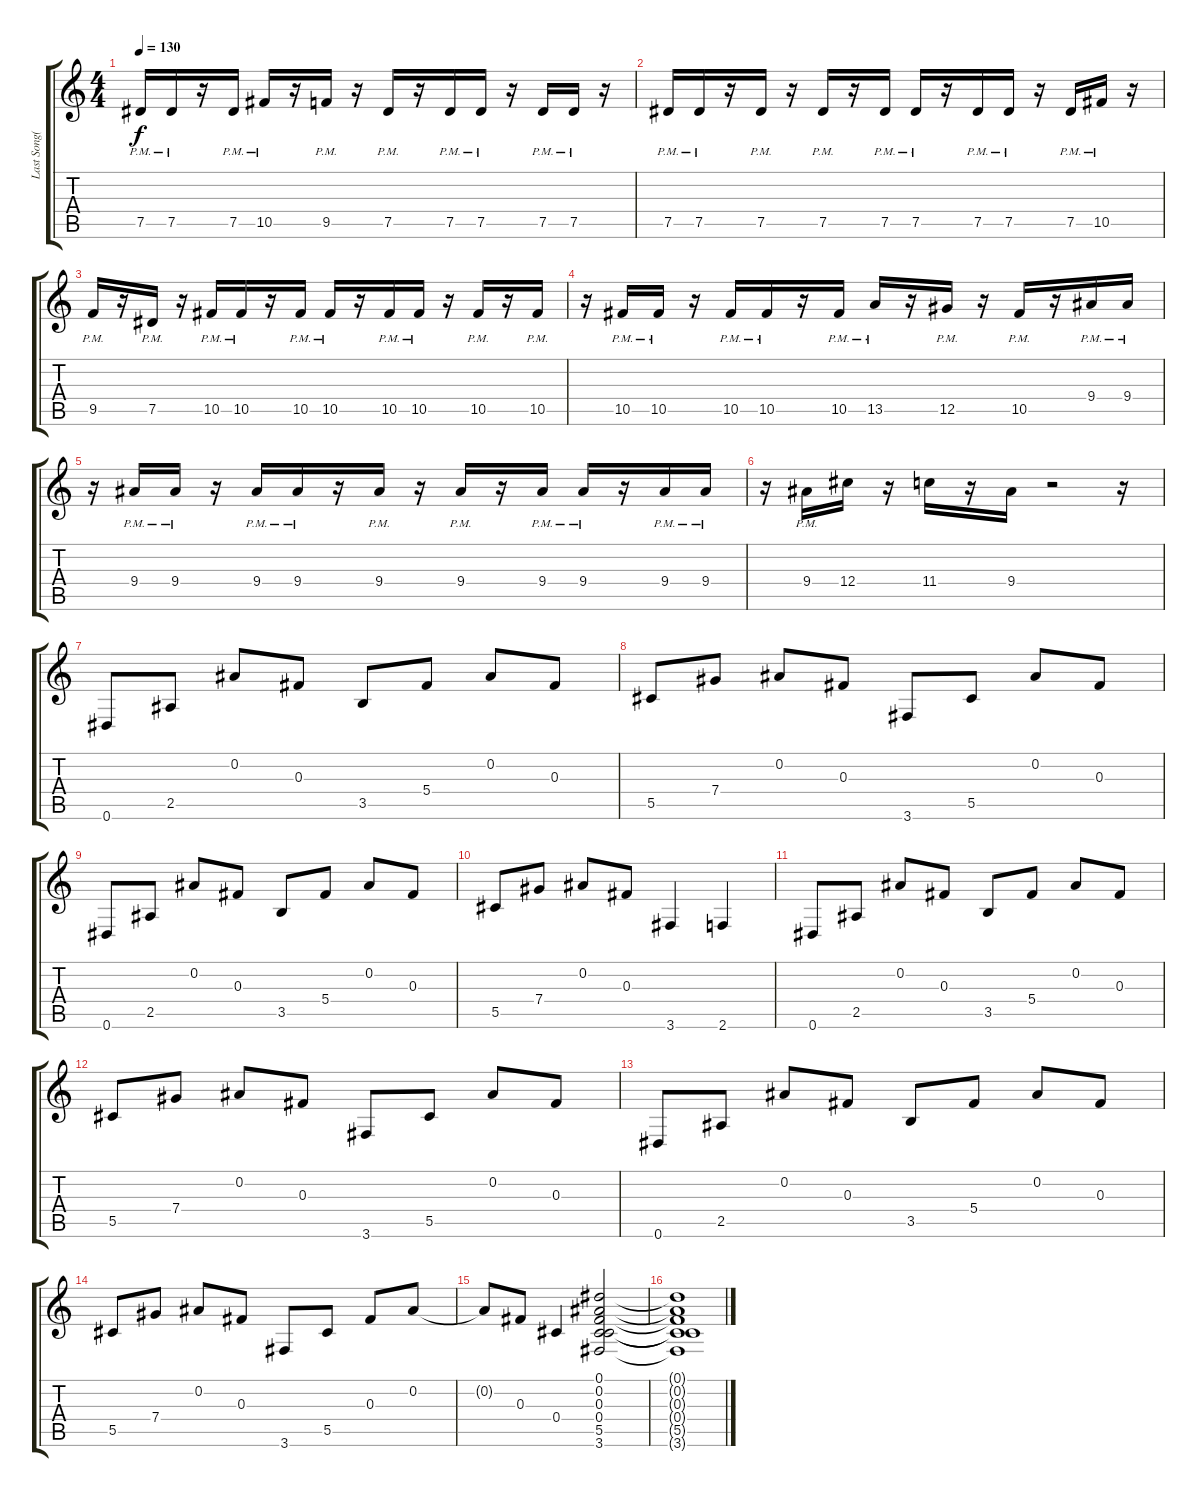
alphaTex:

\track ("Last Song(???Pain(???))" "Last Song(") {instrument overdrivenguitar}
\staff {score tabs}
\tuning (Eb4 Bb3 Gb3 Db3 Ab2 Eb2) {hide}
\ts (4 4)
\tempo 130
\clef g2
\ks c
7.5{pm}.16{dy f} 7.5{pm}.16 r.16 7.5{pm}.16 10.5{pm}.16 r.16 9.5{pm}.16 r.16 7.5{pm}.16 r.16 7.5{pm}.16 7.5{pm}.16 r.16 7.5{pm}.16 7.5{pm}.16 r.16 |
7.5{pm}.16 7.5{pm}.16 r.16 7.5{pm}.16 r.16 7.5{pm}.16 r.16 7.5{pm}.16 7.5{pm}.16 r.16 7.5{pm}.16 7.5{pm}.16 r.16 7.5{pm}.16 10.5{pm}.16 r.16 |
9.5{pm}.16 r.16 7.5{pm}.16 r.16 10.5{pm}.16 10.5{pm}.16 r.16 10.5{pm}.16 10.5{pm}.16 r.16 10.5{pm}.16 10.5{pm}.16 r.16 10.5{pm}.16 r.16 10.5{pm}.16 |
r.16 10.5{pm}.16 10.5{pm}.16 r.16 10.5{pm}.16 10.5{pm}.16 r.16 10.5{pm}.16 13.5{pm}.16 r.16 12.5{pm}.16 r.16 10.5{pm}.16 r.16 9.4{pm}.16 9.4{pm}.16 |
r.16 9.4{pm}.16 9.4{pm}.16 r.16 9.4{pm}.16 9.4{pm}.16 r.16 9.4{pm}.16 r.16 9.4{pm}.16 r.16 9.4{pm}.16 9.4{pm}.16 r.16 9.4{pm}.16 9.4{pm}.16 |
r.16 9.4{pm}.16 12.4.16 r.16 11.4.16 r.16 9.4.16 r.2 r.16 |
0.6.8 2.5.8 0.2.8 0.3.8 3.5.8 5.4.8 0.2.8 0.3.8 |
5.5.8 7.4.8 0.2.8 0.3.8 3.6.8 5.5.8 0.2.8 0.3.8 |
0.6.8 2.5.8 0.2.8 0.3.8 3.5.8 5.4.8 0.2.8 0.3.8 |
5.5.8 7.4.8 0.2.8 0.3.8 3.6.4 2.6.4 |
0.6.8 2.5.8 0.2.8 0.3.8 3.5.8 5.4.8 0.2.8 0.3.8 |
5.5.8 7.4.8 0.2.8 0.3.8 3.6.8 5.5.8 0.2.8 0.3.8 |
0.6.8 2.5.8 0.2.8 0.3.8 3.5.8 5.4.8 0.2.8 0.3.8 |
5.5.8 7.4.8 0.2.8 0.3.8 3.6.8 5.5.8 0.3.8 0.2.8 |
0.2{t}.8 0.3.8 0.4.4 (0.1 0.2 0.3 0.4 5.5 3.6).2 |
(0.1{t} 0.2{t} 0.3{t} 0.4{t} 5.5{t} 3.6{t}).1
